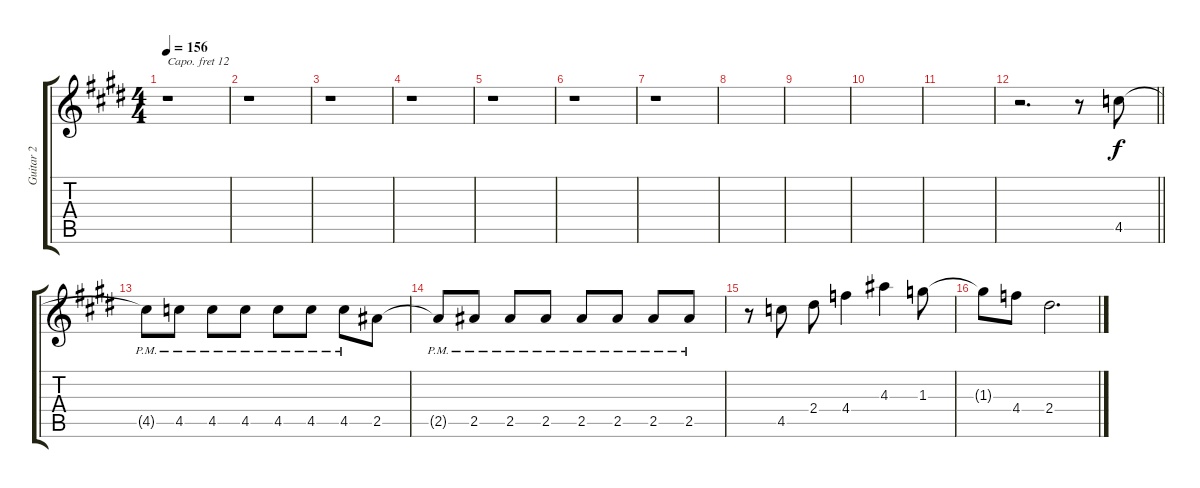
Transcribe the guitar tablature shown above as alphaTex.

\track ("Guitar 2" "Guitar 2") {instrument overdrivenguitar}
\staff {score tabs}
\capo 12
\tuning (Eb4 Bb3 Gb3 Db3 Ab2 Eb2) {hide}
\ts (4 4)
\tempo 156
\clef g2
\ks c#minor
r.1{dy f} |
\ks e
r.1 |
\ks c#minor
r.1 |
r.1 |
r.1 |
r.1 |
r.1 |
|
|
|
\ks e
|
\barLineRight lightlight
\ks c#minor
r.2{d} r.8 4.5.8 |
4.5{pm t}.8 4.5{pm}.8 4.5{pm}.8 4.5{pm}.8 4.5{pm}.8 4.5{pm}.8 4.5{pm}.8 2.5.8 |
\ks e
2.5{pm t}.8 2.5{pm}.8 2.5{pm}.8 2.5{pm}.8 2.5{pm}.8 2.5{pm}.8 2.5{pm}.8 2.5{pm}.8 |
\ks c#minor
r.8 4.5.8 2.4.8 4.4.4 4.3.4 1.3.8 |
1.3{t}.8 4.4.8 2.4.2{d}
